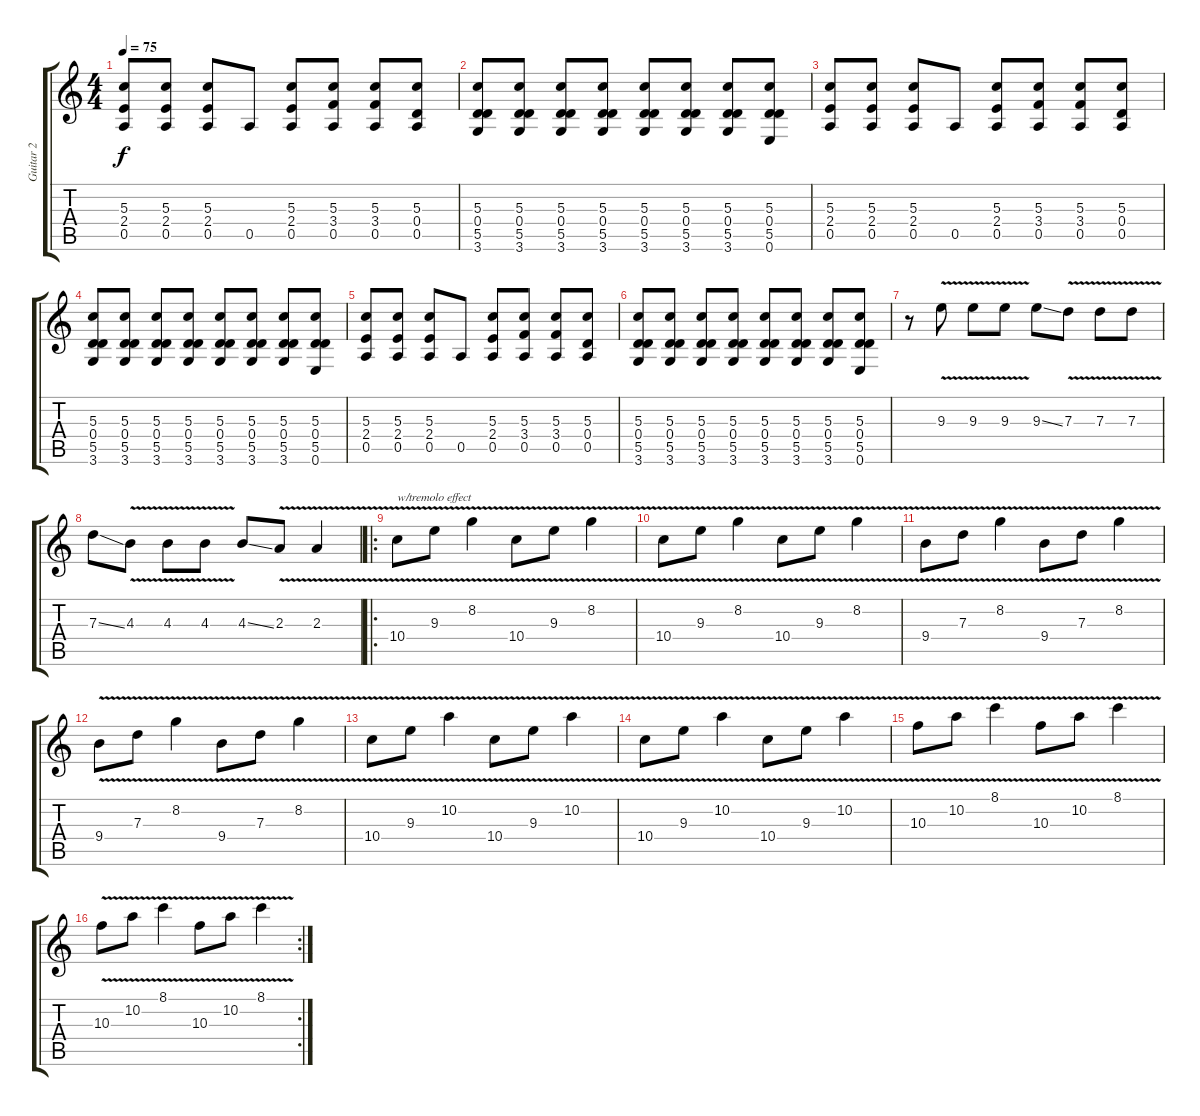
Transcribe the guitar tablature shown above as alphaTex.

\track ("Guitar 2" "Guitar 2") {instrument electricguitarjazz}
\staff {score tabs}
\tuning (E4 B3 G3 D3 A2 E2) {hide}
\ts (4 4)
\tempo 75
\clef g2
\ks c
(5.3 2.4 0.5).8{dy f} (5.3 2.4 0.5).8 (5.3 2.4 0.5).8 0.5.8 (5.3 2.4 0.5).8 (5.3 3.4 0.5).8 (5.3 3.4 0.5).8 (5.3 0.4 0.5).8 |
(5.3 0.4 5.5 3.6).8 (5.3 0.4 5.5 3.6).8 (5.3 0.4 5.5 3.6).8 (5.3 0.4 5.5 3.6).8 (5.3 0.4 5.5 3.6).8 (5.3 0.4 5.5 3.6).8 (5.3 0.4 5.5 3.6).8 (5.3 0.4 5.5 0.6).8 |
(5.3 2.4 0.5).8 (5.3 2.4 0.5).8 (5.3 2.4 0.5).8 0.5.8 (5.3 2.4 0.5).8 (5.3 3.4 0.5).8 (5.3 3.4 0.5).8 (5.3 0.4 0.5).8 |
(5.3 0.4 5.5 3.6).8 (5.3 0.4 5.5 3.6).8 (5.3 0.4 5.5 3.6).8 (5.3 0.4 5.5 3.6).8 (5.3 0.4 5.5 3.6).8 (5.3 0.4 5.5 3.6).8 (5.3 0.4 5.5 3.6).8 (5.3 0.4 5.5 0.6).8 |
(5.3 2.4 0.5).8 (5.3 2.4 0.5).8 (5.3 2.4 0.5).8 0.5.8 (5.3 2.4 0.5).8 (5.3 3.4 0.5).8 (5.3 3.4 0.5).8 (5.3 0.4 0.5).8 |
(5.3 0.4 5.5 3.6).8 (5.3 0.4 5.5 3.6).8 (5.3 0.4 5.5 3.6).8 (5.3 0.4 5.5 3.6).8 (5.3 0.4 5.5 3.6).8 (5.3 0.4 5.5 3.6).8 (5.3 0.4 5.5 3.6).8 (5.3 0.4 5.5 0.6).8 |
r.8 9.3{v}.8 9.3{v}.8 9.3{v}.8 9.3{ss}.8 7.3{v}.8 7.3{v}.8 7.3{v}.8 |
7.3{ss}.8 4.3{v}.8 4.3{v}.8 4.3{v}.8 4.3{ss}.8 2.3{v}.8 2.3{v}.4 |
\ro
10.4{v}.8{txt "w/tremolo effect"} 9.3{v}.8 8.2{v}.4 10.4{v}.8 9.3{v}.8 8.2{v}.4 |
10.4{v}.8 9.3{v}.8 8.2{v}.4 10.4{v}.8 9.3{v}.8 8.2{v}.4 |
9.4{v}.8 7.3{v}.8 8.2{v}.4 9.4{v}.8 7.3{v}.8 8.2{v}.4 |
9.4{v}.8 7.3{v}.8 8.2{v}.4 9.4{v}.8 7.3{v}.8 8.2{v}.4 |
10.4{v}.8 9.3{v}.8 10.2{v}.4 10.4{v}.8 9.3{v}.8 10.2{v}.4 |
10.4{v}.8 9.3{v}.8 10.2{v}.4 10.4{v}.8 9.3{v}.8 10.2{v}.4 |
10.3{v}.8 10.2{v}.8 8.1{v}.4 10.3{v}.8 10.2{v}.8 8.1{v}.4 |
\rc 2
10.3{v}.8 10.2{v}.8 8.1{v}.4 10.3{v}.8 10.2{v}.8 8.1{v}.4
